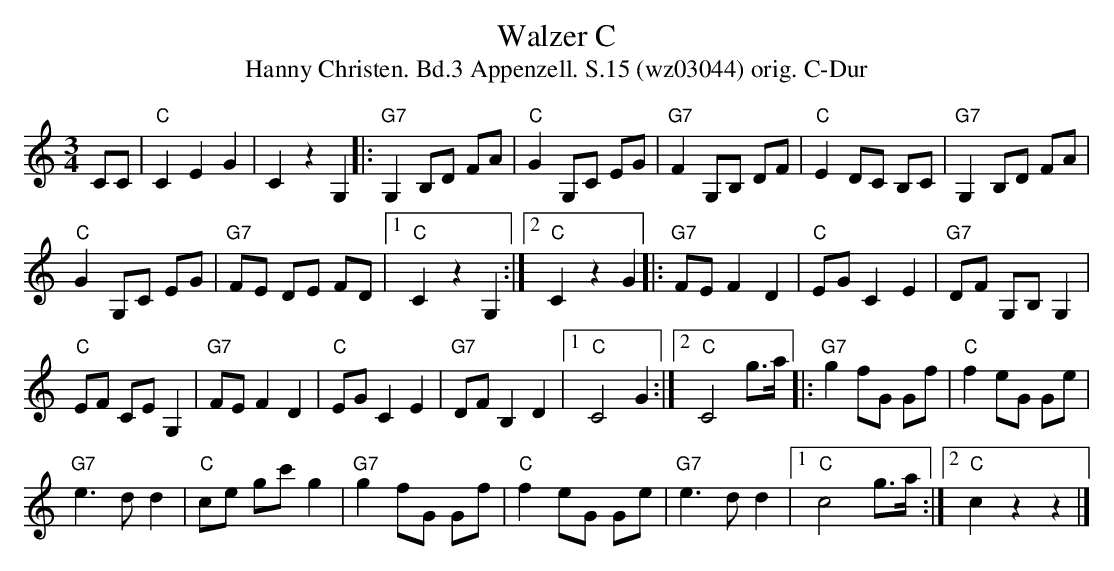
X:1
T:Walzer C
T:Hanny Christen. Bd.3 Appenzell. S.15 (wz03044) orig. C-Dur
M:3/4
L:1/8
K:C
CC | "C"C2E2G2 | C2 z2 G,2 |: "G7"G,2 B,D FA | "C"G2 G,C EG | "G7"F2 G,B, DF | "C"E2 DC B,C | "G7"G,2 B,D FA |
"C"G2 G,C EG | "G7"FE DE FD |1 "C"C2 z2 G,2 :|2 "C"C2 z2 G2 |: "G7"FE F2 D2 | "C"EG C2 E2 | "G7"DF G,B, G,2 |
"C"EF CE G,2 | "G7"FE F2 D2 | "C"EG C2E2 | "G7"DF B,2 D2 |1 "C"C4 G2 :|2 "C"C4 g>a |: "G7"g2 fG Gf | "C"f2 eG Ge |
"G7"e3 d d2 | "C"ce gc' g2 | "G7"g2 fG Gf | "C"f2 eG Ge | "G7"e3 d d2 |1 "C"c4 g>a :|2 "C"c2 z2 z2 |]
